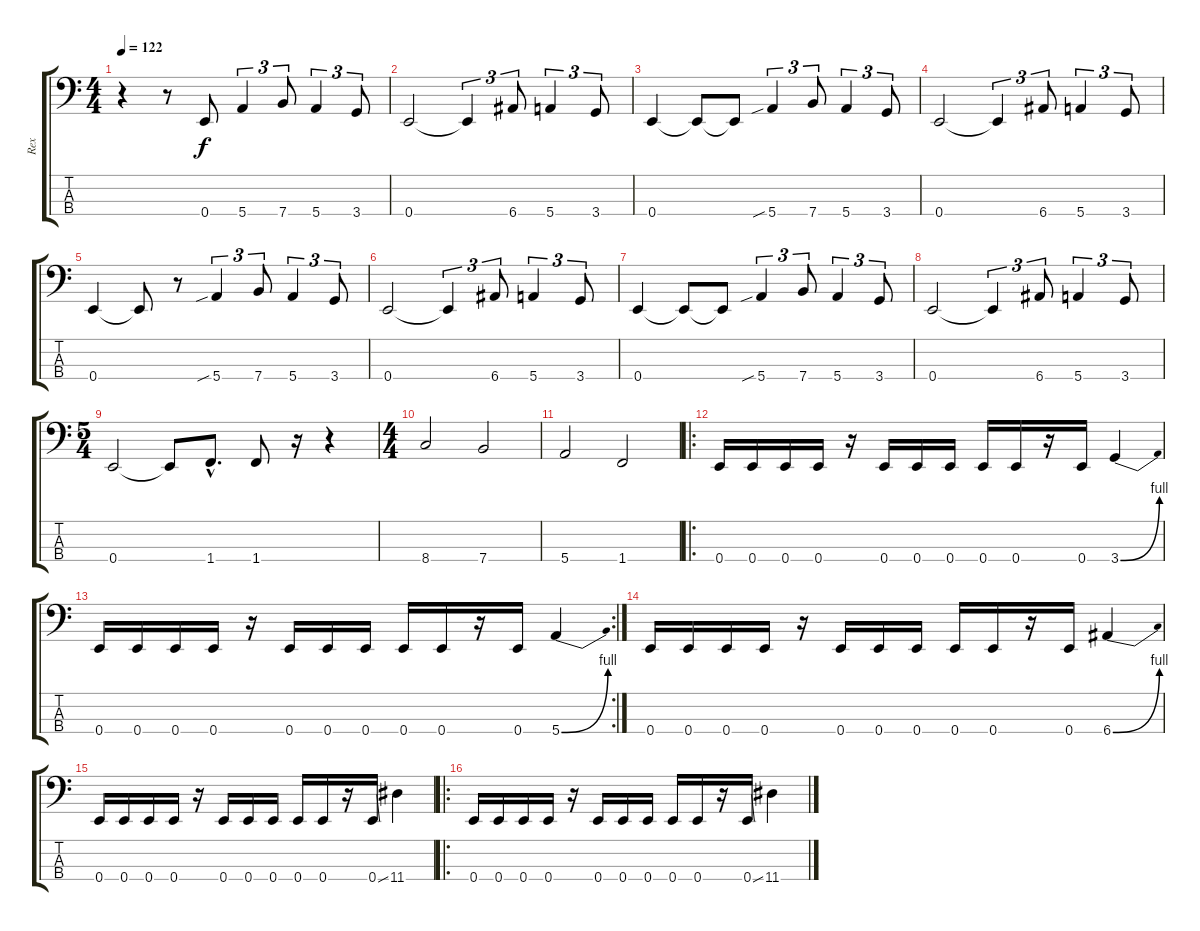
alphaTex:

\track ("Rex" "Rex") {instrument electricbasspick}
\staff {score tabs}
\tuning (G2 D2 A1 E1) {hide}
\ts (4 4)
\tempo 122
\clef f4
\ks c
r.4{dy f instrument electricbasspick} r.8 0.4.8 5.4.4{tu (3 2)} 7.4.8{tu (3 2)} 5.4.4{tu (3 2)} 3.4.8{tu (3 2)} |
0.4.2 0.4{t}.4{tu (3 2)} 6.4.8{tu (3 2)} 5.4.4{tu (3 2)} 3.4.8{tu (3 2)} |
0.4.4 0.4{t}.8 0.4{t}.8 5.4{sib}.4{tu (3 2)} 7.4.8{tu (3 2)} 5.4.4{tu (3 2)} 3.4.8{tu (3 2)} |
0.4.2 0.4{t}.4{tu (3 2)} 6.4.8{tu (3 2)} 5.4.4{tu (3 2)} 3.4.8{tu (3 2)} |
0.4.4 0.4{t}.8 r.8 5.4{sib}.4{tu (3 2)} 7.4.8{tu (3 2)} 5.4.4{tu (3 2)} 3.4.8{tu (3 2)} |
0.4.2 0.4{t}.4{tu (3 2)} 6.4.8{tu (3 2)} 5.4.4{tu (3 2)} 3.4.8{tu (3 2)} |
0.4.4 0.4{t}.8 0.4{t}.8 5.4{sib}.4{tu (3 2)} 7.4.8{tu (3 2)} 5.4.4{tu (3 2)} 3.4.8{tu (3 2)} |
0.4.2 0.4{t}.4{tu (3 2)} 6.4.8{tu (3 2)} 5.4.4{tu (3 2)} 3.4.8{tu (3 2)} |
\ts (5 4)
0.4.2 0.4{t}.8 1.4{hac}.8{d} 1.4.8 r.16 r.4 |
\ts (4 4)
8.4.2 7.4.2 |
5.4.2 1.4.2 |
\ro
0.4.16 0.4.16 0.4.16 0.4.16 r.16 0.4.16 0.4.16 0.4.16 0.4.16 0.4.16 r.16 0.4.16 3.4{be (bend 0 0 60 4)}.4 |
\rc 2
0.4.16 0.4.16 0.4.16 0.4.16 r.16 0.4.16 0.4.16 0.4.16 0.4.16 0.4.16 r.16 0.4.16 5.4{be (bend 0 0 60 4)}.4 |
0.4.16 0.4.16 0.4.16 0.4.16 r.16 0.4.16 0.4.16 0.4.16 0.4.16 0.4.16 r.16 0.4.16 6.4{be (bend 0 0 60 4)}.4 |
0.4.16 0.4.16 0.4.16 0.4.16 r.16 0.4.16 0.4.16 0.4.16 0.4.16 0.4.16 r.16 0.4{ss}.16 11.4.4 |
\ro
0.4.16 0.4.16 0.4.16 0.4.16 r.16 0.4.16 0.4.16 0.4.16 0.4.16 0.4.16 r.16 0.4{ss}.16 11.4.4
